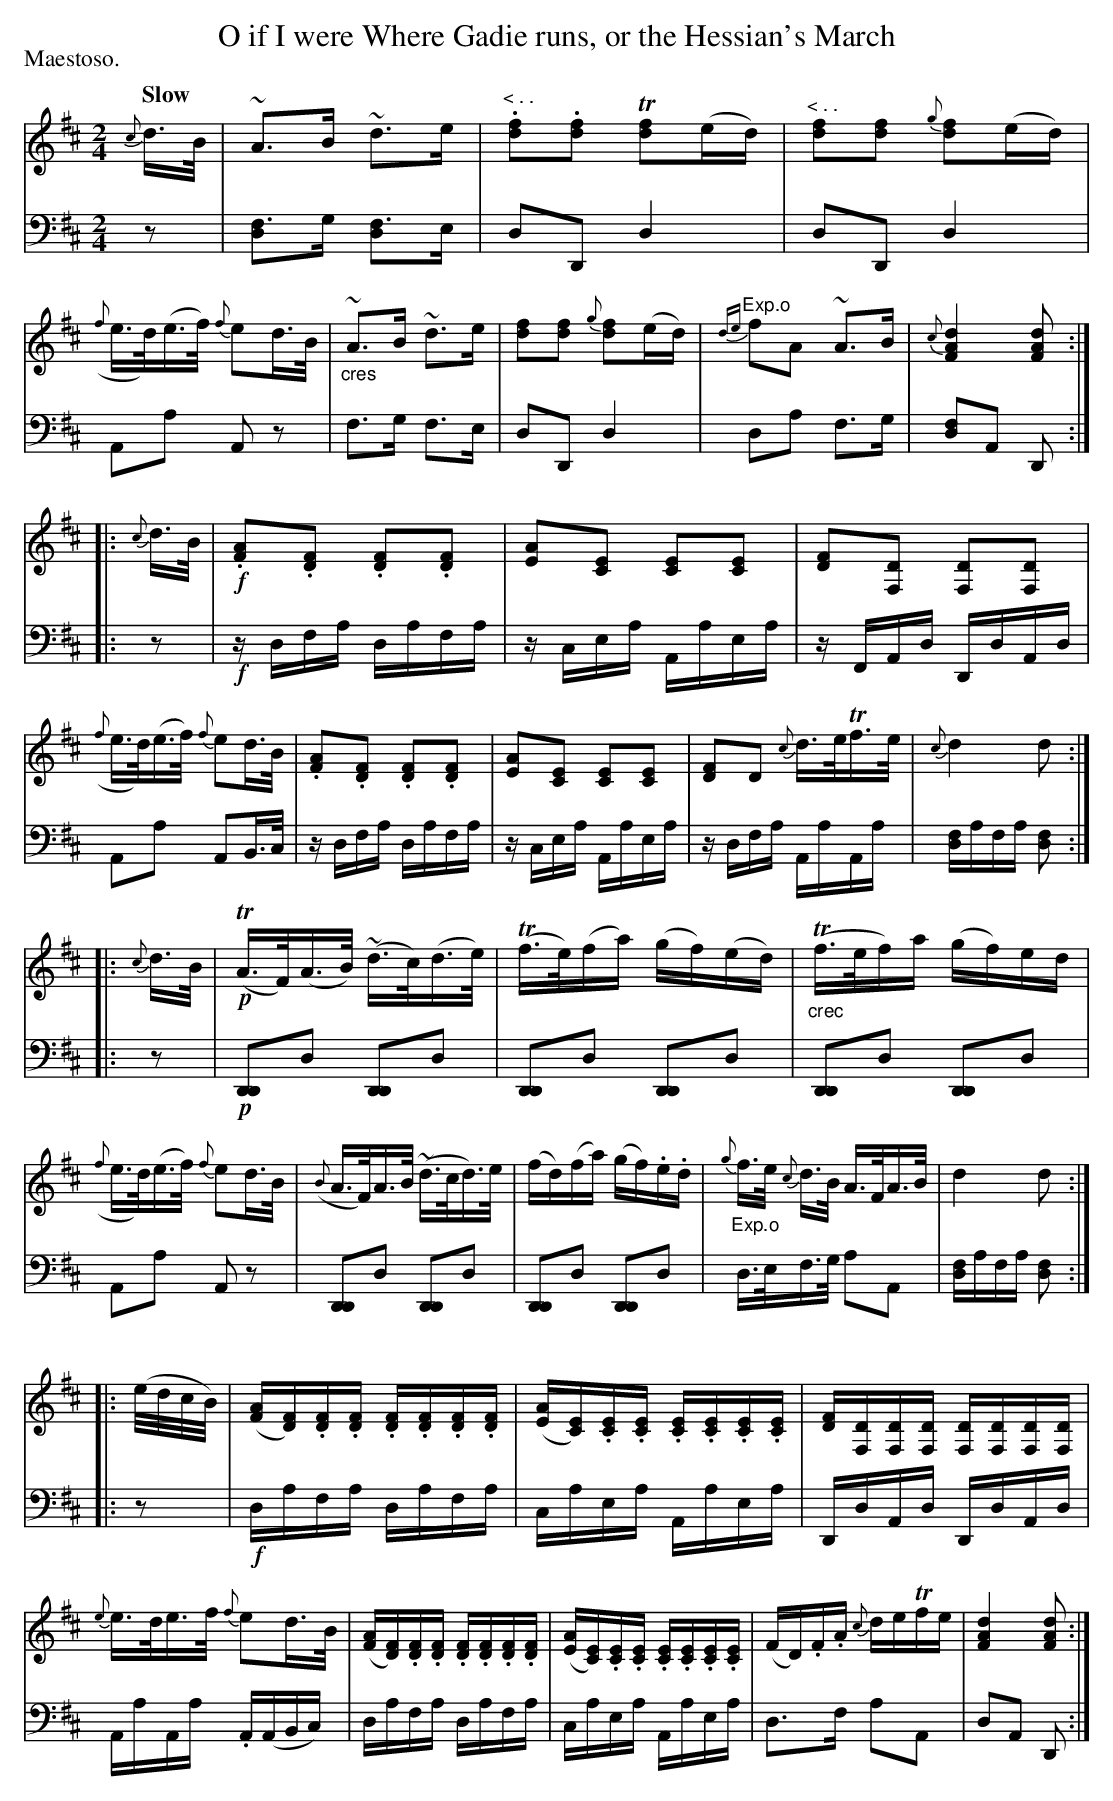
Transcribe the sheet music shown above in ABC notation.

X:1
T: O if I were Where Gadie runs, or the Hessian's March
M: 2/4
L: 1/16
Q: "Slow"
P: Maestoso.
K: D
V: 1 staves=2 clef=treble
{c}d>B |\
~A3B ~d3e | "^< . .".[f2d2].[f2d2] T[f2d2](ed) | "^< . ."[f2d2][f2d2] {g}[f2d2](ed) | ({f}e>d)(e>f) {f}e2d>B |\
"_cres"~A3B ~d3e | [f2d2][f2d2] {g}[f2d2](ed) | "^Exp.o"{de}f2A2 ~A3B | {c}[d4A4F4] [d2A2F2] :|
|: {c}d>B |!f!\
.[A2F2].[F2D2] .[F2D2].[F2D2] | [A2E2][E2C2] [E2C2][E2C2] | [F2D2][D2F,2] [D2F,2][D2F,2] | ({f}e>d)(e>f) {f}e2d>B |\
.[A2F2].[F2D2] .[F2D2].[F2D2] | [A2E2][E2C2] [E2C2][E2C2] | [F2D2]D2 {c}d>eTf>e | {c}d4 d2 :|
|: {c}d>B |!p!\
(TA>F)(A>B) (~d>c)(d>e) | (Tf>e)(fa) (gf)(ed) | "_crec"(Tf>ef)a (gf)ed | ({f}e>d)(e>f) {f}e2d>B |\
({B}A>F)A>B (~d>cd)>e | (fd)(fa) (gf).e.d | "_Exp.o"{g}f>e {c}d>B A>FA>B | d4 d2 :|
|: (e/d/c/B/) |\
([AF][FD]).[FD].[FD] .[FD].[FD].[FD].[FD] | ([AE][EC]).[EC].[EC] .[EC].[EC].[EC].[EC] |\
[FD][DF,][DF,][DF,] [DF,][DF,][DF,][DF,] | {e}e>de>f {f}e2d>B |\
([AF][FD]).[FD].[FD] .[FD].[FD].[FD].[FD] | ([AE][EC]).[EC].[EC] .[EC].[EC].[EC].[EC] |\
(FD).F.A {c}deTfe | [d4A4F4] [d2A2F2] :|
V: 2 clef=bass middle=d
z2 |\
[f3d4]g [f3d4]e | d2D2 d4 | d2D2 d4 | A2a2 A2z2 |\
f3g f3e | d2D2 d4 | d2a2 f3g | [f2d2]A2 D2 :| |: z2 |
!f!zdfa dafa | zcea Aaea | zFAd DdAd | A2a2 A2B>c |\
zdfa dafa | zcea Aaea | zdfa AaAa | [fd4]afa [f2d2] :| |: z2 |
!p![D2D4]d2 [D2D4]d2 | [D2D4]d2 [D2D4]d2 | [D2D4]d2 [D2D4]d2 | A2a2 A2z2 |\
[D2D4]d2 [D2D4]d2 | [D2D4]d2 [D2D4]d2 | d>ef>g a2A2 | [fd4]afa [f2d2] :| |:
z2 |!f!\
dafa dafa | caea Aaea | DdAd DdAd | AaAa .A(ABc) |\
dafa dafa | caea Aaea | d3f a2A2 | d2A2 D2 :|
